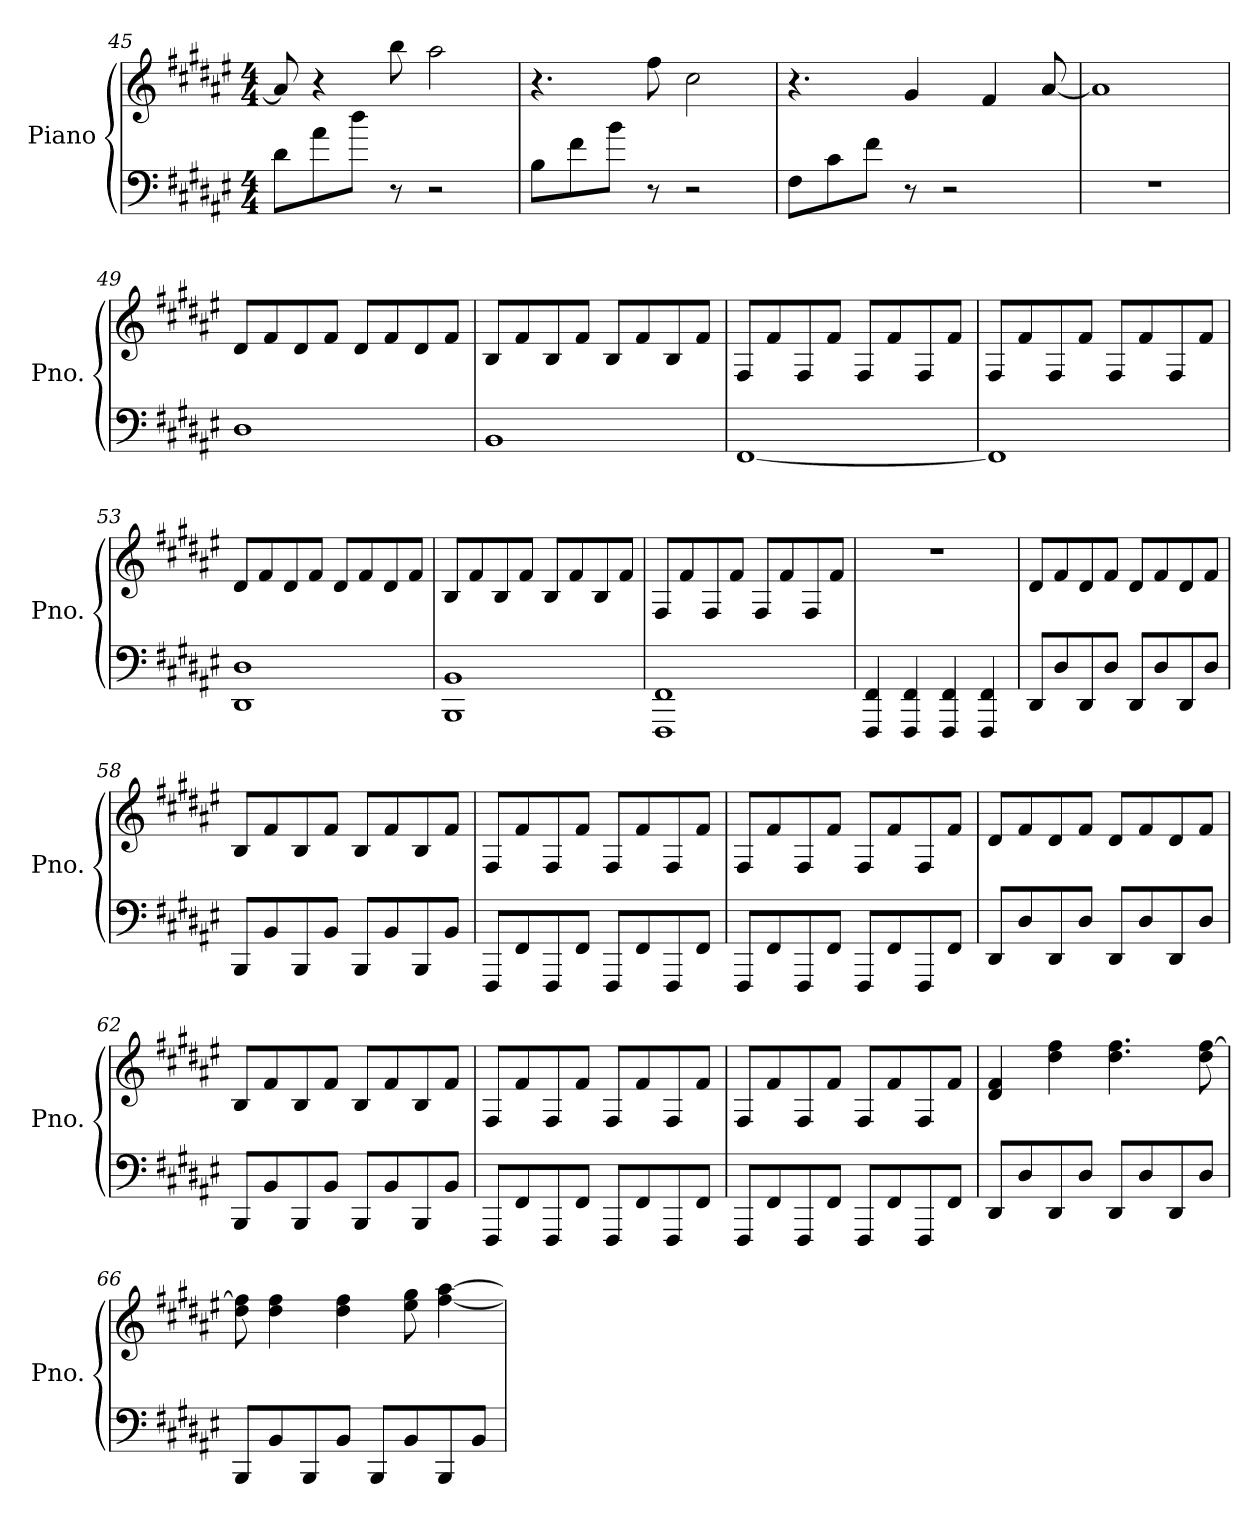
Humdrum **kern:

**kern	**kern
*part1	*part1
*staff2	*staff1
*I"Piano	*
*I'Pno.	*
*clefF4	*clefG2
*k[f#c#g#d#a#e#]	*k[f#c#g#d#a#e#]
*M4/4	*M4/4
=45	=45
8d#\L	8a#/]
8a#\	4r
8dd#\J	.
8r	8bb\
2r	2aa#\
=46	=46
8B\L	4.r
8f#\	.
8b\J	.
8r	8ff#\
2r	2cc#\
!!LO:LB:g=z
=47	=47
8F#\L	4.r
8c#\	.
8f#\J	.
8r	4g#/
2r	.
.	4f#/
.	[8a#/
=48	=48
1r	1a#]
=49	=49
1D#	8d#/L
.	8f#/
.	8d#/
.	8f#/J
.	8d#/L
.	8f#/
.	8d#/
.	8f#/J
=50	=50
1BB	8B/L
.	8f#/
.	8B/
.	8f#/J
.	8B/L
.	8f#/
.	8B/
.	8f#/J
=51	=51
[1FF#	8F#/L
.	8f#/
.	8F#/
.	8f#/J
.	8F#/L
.	8f#/
.	8F#/
.	8f#/J
=52	=52
1FF#]	8F#/L
.	8f#/
.	8F#/
.	8f#/J
.	8F#/L
.	8f#/
.	8F#/
.	8f#/J
=53	=53
1DD# 1D#	8d#/L
.	8f#/
.	8d#/
.	8f#/J
.	8d#/L
.	8f#/
.	8d#/
.	8f#/J
!!LO:LB:g=z
=54	=54
1BBB 1BB	8B/L
.	8f#/
.	8B/
.	8f#/J
.	8B/L
.	8f#/
.	8B/
.	8f#/J
=55	=55
1FFF# 1FF#	8F#/L
.	8f#/
.	8F#/
.	8f#/J
.	8F#/L
.	8f#/
.	8F#/
.	8f#/J
=56	=56
4FFF#/ 4FF#/	1r
4FFF#/ 4FF#/	.
4FFF#/ 4FF#/	.
4FFF#/ 4FF#/	.
=57	=57
8DD#/L	8d#/L
8D#/	8f#/
8DD#/	8d#/
8D#/J	8f#/J
8DD#/L	8d#/L
8D#/	8f#/
8DD#/	8d#/
8D#/J	8f#/J
=58	=58
8BBB/L	8B/L
8BB/	8f#/
8BBB/	8B/
8BB/J	8f#/J
8BBB/L	8B/L
8BB/	8f#/
8BBB/	8B/
8BB/J	8f#/J
=59	=59
8FFF#/L	8F#/L
8FF#/	8f#/
8FFF#/	8F#/
8FF#/J	8f#/J
8FFF#/L	8F#/L
8FF#/	8f#/
8FFF#/	8F#/
8FF#/J	8f#/J
=60	=60
8FFF#/L	8F#/L
8FF#/	8f#/
8FFF#/	8F#/
8FF#/J	8f#/J
8FFF#/L	8F#/L
8FF#/	8f#/
8FFF#/	8F#/
8FF#/J	8f#/J
!!LO:LB:g=z
=61	=61
8DD#/L	8d#/L
8D#/	8f#/
8DD#/	8d#/
8D#/J	8f#/J
8DD#/L	8d#/L
8D#/	8f#/
8DD#/	8d#/
8D#/J	8f#/J
=62	=62
8BBB/L	8B/L
8BB/	8f#/
8BBB/	8B/
8BB/J	8f#/J
8BBB/L	8B/L
8BB/	8f#/
8BBB/	8B/
8BB/J	8f#/J
=63	=63
8FFF#/L	8F#/L
8FF#/	8f#/
8FFF#/	8F#/
8FF#/J	8f#/J
8FFF#/L	8F#/L
8FF#/	8f#/
8FFF#/	8F#/
8FF#/J	8f#/J
=64	=64
8FFF#/L	8F#/L
8FF#/	8f#/
8FFF#/	8F#/
8FF#/J	8f#/J
8FFF#/L	8F#/L
8FF#/	8f#/
8FFF#/	8F#/
8FF#/J	8f#/J
=65	=65
8DD#/L	4d#/ 4f#/
8D#/	.
8DD#/	4dd#\ 4ff#\
8D#/J	.
8DD#/L	4.dd#\ 4.ff#\
8D#/	.
8DD#/	.
8D#/J	8dd#\ [8ff#\
=66	=66
8BBB/L	8dd#\ 8ff#\]
8BB/	4dd#\ 4ff#\
8BBB/	.
8BB/J	4dd#\ 4ff#\
8BBB/L	.
8BB/	8ee#\ 8gg#\
8BBB/	[4ff#\ [4aa#\
8BB/J	.
=	=
*-	*-
